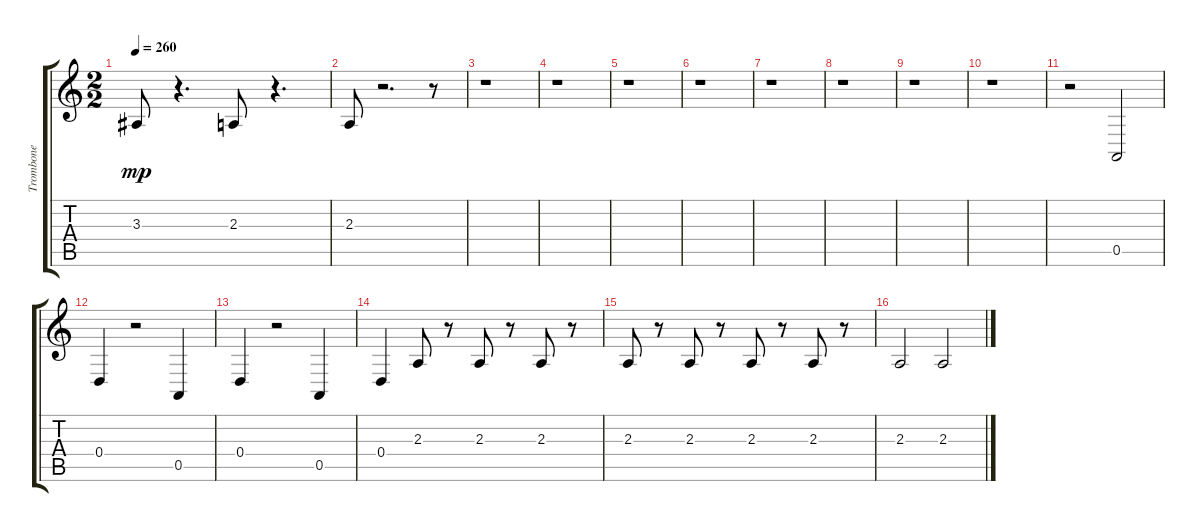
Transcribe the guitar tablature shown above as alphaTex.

\track ("Trombone" "Trombone") {instrument trombone}
\staff {score tabs}
\tuning (E4 B3 G3 D3 A2 E2) {hide}
\ts (2 2)
\tempo 260
\clef g2
\ks c
3.3.8{dy mp} r.4{d} 2.3.8 r.4{d} |
2.3.8 r.2{d} r.8 |
r.1 |
r.1 |
r.1 |
r.1 |
r.1 |
r.1 |
r.1 |
r.1 |
r.2 0.5.2 |
0.4.4 r.2 0.5.4 |
0.4.4 r.2 0.5.4 |
0.4.4 2.3.8 r.8 2.3.8 r.8 2.3.8 r.8 |
2.3.8 r.8 2.3.8 r.8 2.3.8 r.8 2.3.8 r.8 |
2.3.2 2.3.2
